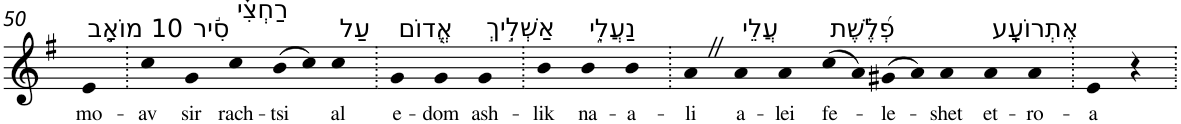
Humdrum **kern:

**kern	**text
*part1	*part1
*staff1	*staff1
*I"Piano	*
*I'Pno	*
!!LO:PB:g=z
*clefG2	*
*k[f#]	*
*G:	*
=50	=50
!LO:TX:a:t=10 מוֹאָ֤ב	!
!	!LO:LY:b
4e	mo-
=51.	=51.
!	!LO:LY:b
4cc	-av
!LO:TX:a:t=סִ֬יר	!
!	!LO:LY:b
4g	sir
!LO:TX:a:t=רַחְצִ֗י	!
!	!LO:LY:b
4cc	rach-
!	!LO:LY:b
(>8b	-tsi
8cc)	.
!LO:TX:a:t=עַל	!
!	!LO:LY:b
4cc	al
=52.	=52.
!LO:TX:a:t=אֱ֭דוֹם	!
!	!LO:LY:b
4g	e-
!	!LO:LY:b
4g	-dom
!LO:TX:a:t=אַשְׁלִ֣יךְ	!
!	!LO:LY:b
4g	ash-
=53.	=53.
!	!LO:LY:b
4b	-lik
!LO:TX:a:t=נַעֲלִ֑י	!
!	!LO:LY:b
4b	na-
!	!LO:LY:b
4b	-a-
=54.	=54.
!	!LO:LY:b
4aZ	-li
!LO:TX:a:t=עֲלֵי	!
!	!LO:LY:b
4a	a-
!	!LO:LY:b
4a	-lei
!LO:TX:a:t=פְ֝לֶ֗שֶׁת	!
!	!LO:LY:b
(>8cc	fe-
8a)	.
!	!LO:LY:b
(>8g#X	-le-
8a)	.
!	!LO:LY:b
4a	-shet
!LO:TX:a:t=אֶתְרוֹעָֽע	!
!	!LO:LY:b
4a	et-
!	!LO:LY:b
4a	-ro-
=55.	=55.
!	!LO:LY:b
4e	-a
4r	.
=.	=.
*-	*-
